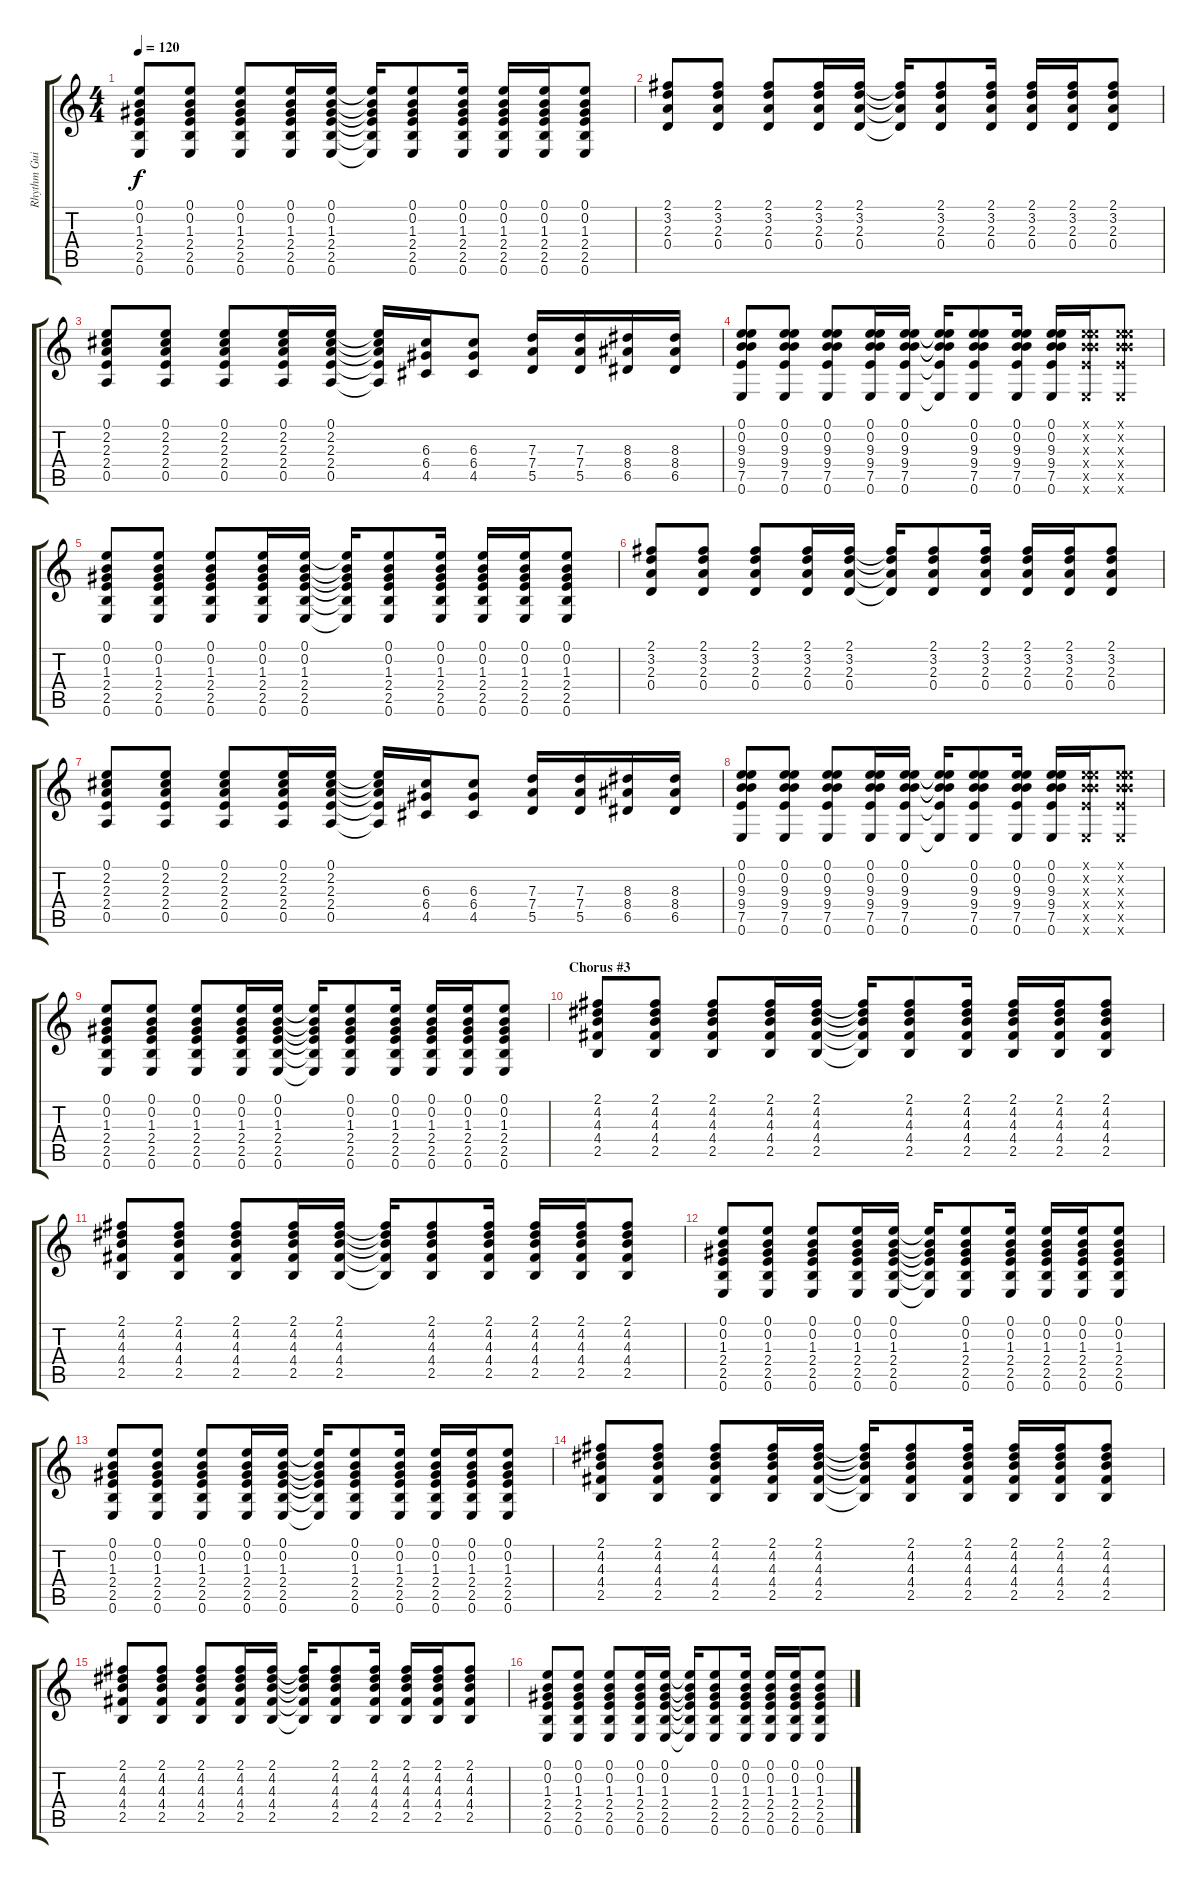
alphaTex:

\track ("Rhythm Guitar" "Rhythm Gui") {instrument acousticguitarsteel}
\staff {score tabs}
\tuning (E4 B3 G3 D3 A2 E2) {hide}
\ts (4 4)
\tempo 120
\clef g2
\ks c
(0.1 0.2 1.3 2.4 2.5 0.6).8{dy f} (0.1 0.2 1.3 2.4 2.5 0.6).8 (0.1 0.2 1.3 2.4 2.5 0.6).8 (0.1 0.2 1.3 2.4 2.5 0.6).16 (0.1 0.2 1.3 2.4 2.5 0.6).16 (0.1{t} 0.2{t} 1.3{t} 2.4{t} 2.5{t} 0.6{t}).16 (0.1 0.2 1.3 2.4 2.5 0.6).8 (0.1 0.2 1.3 2.4 2.5 0.6).16 (0.1 0.2 1.3 2.4 2.5 0.6).16 (0.1 0.2 1.3 2.4 2.5 0.6).16 (0.1 0.2 1.3 2.4 2.5 0.6).8 |
(2.1 3.2 2.3 0.4).8 (2.1 3.2 2.3 0.4).8 (2.1 3.2 2.3 0.4).8 (2.1 3.2 2.3 0.4).16 (2.1 3.2 2.3 0.4).16 (2.1{t} 3.2{t} 2.3{t} 0.4{t}).16 (2.1 3.2 2.3 0.4).8 (2.1 3.2 2.3 0.4).16 (2.1 3.2 2.3 0.4).16 (2.1 3.2 2.3 0.4).16 (2.1 3.2 2.3 0.4).8 |
(0.1 2.2 2.3 2.4 0.5).8 (0.1 2.2 2.3 2.4 0.5).8 (0.1 2.2 2.3 2.4 0.5).8 (0.1 2.2 2.3 2.4 0.5).16 (0.1 2.2 2.3 2.4 0.5).16 (0.1{t} 2.2{t} 2.3{t} 2.4{t} 0.5{t}).16 (6.3 6.4 4.5).16 (6.3 6.4 4.5).8 (7.3 7.4 5.5).16 (7.3 7.4 5.5).16 (8.3 8.4 6.5).16 (8.3 8.4 6.5).16 |
(0.1 0.2 9.3 9.4 7.5 0.6).8 (0.1 0.2 9.3 9.4 7.5 0.6).8 (0.1 0.2 9.3 9.4 7.5 0.6).8 (0.1 0.2 9.3 9.4 7.5 0.6).16 (0.1 0.2 9.3 9.4 7.5 0.6).16 (0.1{t} 0.2{t} 9.3{t} 9.4{t} 7.5{t} 0.6{t}).16 (0.1 0.2 9.3 9.4 7.5 0.6).8 (0.1 0.2 9.3 9.4 7.5 0.6).16 (0.1 0.2 9.3 9.4 7.5 0.6).16 (0.1{x} 0.2{x} 9.3{x} 9.4{x} 7.5{x} 0.6{x}).16 (0.1{x} 0.2{x} 9.3{x} 9.4{x} 7.5{x} 0.6{x}).8 |
(0.1 0.2 1.3 2.4 2.5 0.6).8 (0.1 0.2 1.3 2.4 2.5 0.6).8 (0.1 0.2 1.3 2.4 2.5 0.6).8 (0.1 0.2 1.3 2.4 2.5 0.6).16 (0.1 0.2 1.3 2.4 2.5 0.6).16 (0.1{t} 0.2{t} 1.3{t} 2.4{t} 2.5{t} 0.6{t}).16 (0.1 0.2 1.3 2.4 2.5 0.6).8 (0.1 0.2 1.3 2.4 2.5 0.6).16 (0.1 0.2 1.3 2.4 2.5 0.6).16 (0.1 0.2 1.3 2.4 2.5 0.6).16 (0.1 0.2 1.3 2.4 2.5 0.6).8 |
(2.1 3.2 2.3 0.4).8 (2.1 3.2 2.3 0.4).8 (2.1 3.2 2.3 0.4).8 (2.1 3.2 2.3 0.4).16 (2.1 3.2 2.3 0.4).16 (2.1{t} 3.2{t} 2.3{t} 0.4{t}).16 (2.1 3.2 2.3 0.4).8 (2.1 3.2 2.3 0.4).16 (2.1 3.2 2.3 0.4).16 (2.1 3.2 2.3 0.4).16 (2.1 3.2 2.3 0.4).8 |
(0.1 2.2 2.3 2.4 0.5).8 (0.1 2.2 2.3 2.4 0.5).8 (0.1 2.2 2.3 2.4 0.5).8 (0.1 2.2 2.3 2.4 0.5).16 (0.1 2.2 2.3 2.4 0.5).16 (0.1{t} 2.2{t} 2.3{t} 2.4{t} 0.5{t}).16 (6.3 6.4 4.5).16 (6.3 6.4 4.5).8 (7.3 7.4 5.5).16 (7.3 7.4 5.5).16 (8.3 8.4 6.5).16 (8.3 8.4 6.5).16 |
(0.1 0.2 9.3 9.4 7.5 0.6).8 (0.1 0.2 9.3 9.4 7.5 0.6).8 (0.1 0.2 9.3 9.4 7.5 0.6).8 (0.1 0.2 9.3 9.4 7.5 0.6).16 (0.1 0.2 9.3 9.4 7.5 0.6).16 (0.1{t} 0.2{t} 9.3{t} 9.4{t} 7.5{t} 0.6{t}).16 (0.1 0.2 9.3 9.4 7.5 0.6).8 (0.1 0.2 9.3 9.4 7.5 0.6).16 (0.1 0.2 9.3 9.4 7.5 0.6).16 (0.1{x} 0.2{x} 9.3{x} 9.4{x} 7.5{x} 0.6{x}).16 (0.1{x} 0.2{x} 9.3{x} 9.4{x} 7.5{x} 0.6{x}).8 |
(0.1 0.2 1.3 2.4 2.5 0.6).8 (0.1 0.2 1.3 2.4 2.5 0.6).8 (0.1 0.2 1.3 2.4 2.5 0.6).8 (0.1 0.2 1.3 2.4 2.5 0.6).16 (0.1 0.2 1.3 2.4 2.5 0.6).16 (0.1{t} 0.2{t} 1.3{t} 2.4{t} 2.5{t} 0.6{t}).16 (0.1 0.2 1.3 2.4 2.5 0.6).8 (0.1 0.2 1.3 2.4 2.5 0.6).16 (0.1 0.2 1.3 2.4 2.5 0.6).16 (0.1 0.2 1.3 2.4 2.5 0.6).16 (0.1 0.2 1.3 2.4 2.5 0.6).8 |
\section ("" "Chorus #3")
(2.1 4.2 4.3 4.4 2.5).8 (2.1 4.2 4.3 4.4 2.5).8 (2.1 4.2 4.3 4.4 2.5).8 (2.1 4.2 4.3 4.4 2.5).16 (2.1 4.2 4.3 4.4 2.5).16 (2.1{t} 4.2{t} 4.3{t} 4.4{t} 2.5{t}).16 (2.1 4.2 4.3 4.4 2.5).8 (2.1 4.2 4.3 4.4 2.5).16 (2.1 4.2 4.3 4.4 2.5).16 (2.1 4.2 4.3 4.4 2.5).16 (2.1 4.2 4.3 4.4 2.5).8 |
(2.1 4.2 4.3 4.4 2.5).8 (2.1 4.2 4.3 4.4 2.5).8 (2.1 4.2 4.3 4.4 2.5).8 (2.1 4.2 4.3 4.4 2.5).16 (2.1 4.2 4.3 4.4 2.5).16 (2.1{t} 4.2{t} 4.3{t} 4.4{t} 2.5{t}).16 (2.1 4.2 4.3 4.4 2.5).8 (2.1 4.2 4.3 4.4 2.5).16 (2.1 4.2 4.3 4.4 2.5).16 (2.1 4.2 4.3 4.4 2.5).16 (2.1 4.2 4.3 4.4 2.5).8 |
(0.1 0.2 1.3 2.4 2.5 0.6).8 (0.1 0.2 1.3 2.4 2.5 0.6).8 (0.1 0.2 1.3 2.4 2.5 0.6).8 (0.1 0.2 1.3 2.4 2.5 0.6).16 (0.1 0.2 1.3 2.4 2.5 0.6).16 (0.1{t} 0.2{t} 1.3{t} 2.4{t} 2.5{t} 0.6{t}).16 (0.1 0.2 1.3 2.4 2.5 0.6).8 (0.1 0.2 1.3 2.4 2.5 0.6).16 (0.1 0.2 1.3 2.4 2.5 0.6).16 (0.1 0.2 1.3 2.4 2.5 0.6).16 (0.1 0.2 1.3 2.4 2.5 0.6).8 |
(0.1 0.2 1.3 2.4 2.5 0.6).8 (0.1 0.2 1.3 2.4 2.5 0.6).8 (0.1 0.2 1.3 2.4 2.5 0.6).8 (0.1 0.2 1.3 2.4 2.5 0.6).16 (0.1 0.2 1.3 2.4 2.5 0.6).16 (0.1{t} 0.2{t} 1.3{t} 2.4{t} 2.5{t} 0.6{t}).16 (0.1 0.2 1.3 2.4 2.5 0.6).8 (0.1 0.2 1.3 2.4 2.5 0.6).16 (0.1 0.2 1.3 2.4 2.5 0.6).16 (0.1 0.2 1.3 2.4 2.5 0.6).16 (0.1 0.2 1.3 2.4 2.5 0.6).8 |
(2.1 4.2 4.3 4.4 2.5).8 (2.1 4.2 4.3 4.4 2.5).8 (2.1 4.2 4.3 4.4 2.5).8 (2.1 4.2 4.3 4.4 2.5).16 (2.1 4.2 4.3 4.4 2.5).16 (2.1{t} 4.2{t} 4.3{t} 4.4{t} 2.5{t}).16 (2.1 4.2 4.3 4.4 2.5).8 (2.1 4.2 4.3 4.4 2.5).16 (2.1 4.2 4.3 4.4 2.5).16 (2.1 4.2 4.3 4.4 2.5).16 (2.1 4.2 4.3 4.4 2.5).8 |
(2.1 4.2 4.3 4.4 2.5).8 (2.1 4.2 4.3 4.4 2.5).8 (2.1 4.2 4.3 4.4 2.5).8 (2.1 4.2 4.3 4.4 2.5).16 (2.1 4.2 4.3 4.4 2.5).16 (2.1{t} 4.2{t} 4.3{t} 4.4{t} 2.5{t}).16 (2.1 4.2 4.3 4.4 2.5).8 (2.1 4.2 4.3 4.4 2.5).16 (2.1 4.2 4.3 4.4 2.5).16 (2.1 4.2 4.3 4.4 2.5).16 (2.1 4.2 4.3 4.4 2.5).8 |
(0.1 0.2 1.3 2.4 2.5 0.6).8 (0.1 0.2 1.3 2.4 2.5 0.6).8 (0.1 0.2 1.3 2.4 2.5 0.6).8 (0.1 0.2 1.3 2.4 2.5 0.6).16 (0.1 0.2 1.3 2.4 2.5 0.6).16 (0.1{t} 0.2{t} 1.3{t} 2.4{t} 2.5{t} 0.6{t}).16 (0.1 0.2 1.3 2.4 2.5 0.6).8 (0.1 0.2 1.3 2.4 2.5 0.6).16 (0.1 0.2 1.3 2.4 2.5 0.6).16 (0.1 0.2 1.3 2.4 2.5 0.6).16 (0.1 0.2 1.3 2.4 2.5 0.6).8
